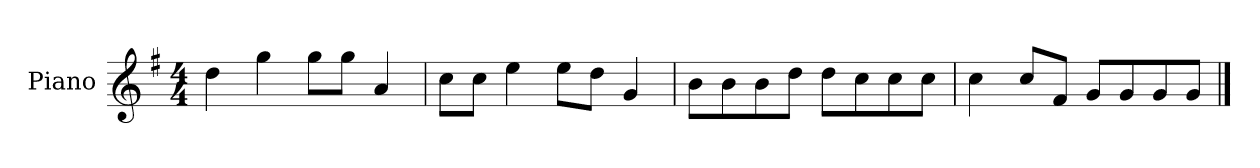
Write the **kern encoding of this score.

**kern
*part1
*staff1
*I"Piano
*I'P-no
*clefG2
*k[f#]
*M4/4
*MM90
=1
4dd\
4gg\
8gg\L
8gg\J
4a/
=2
8cc\L
8cc\J
4ee\
8ee\L
8dd\J
4g/
=3
8b\L
8b\
8b\
8dd\J
8dd\L
8cc\
8cc\
8cc\J
=4
4cc\
8cc/L
8f#/J
8g/L
8g/
8g/
8g/J
==
*-
